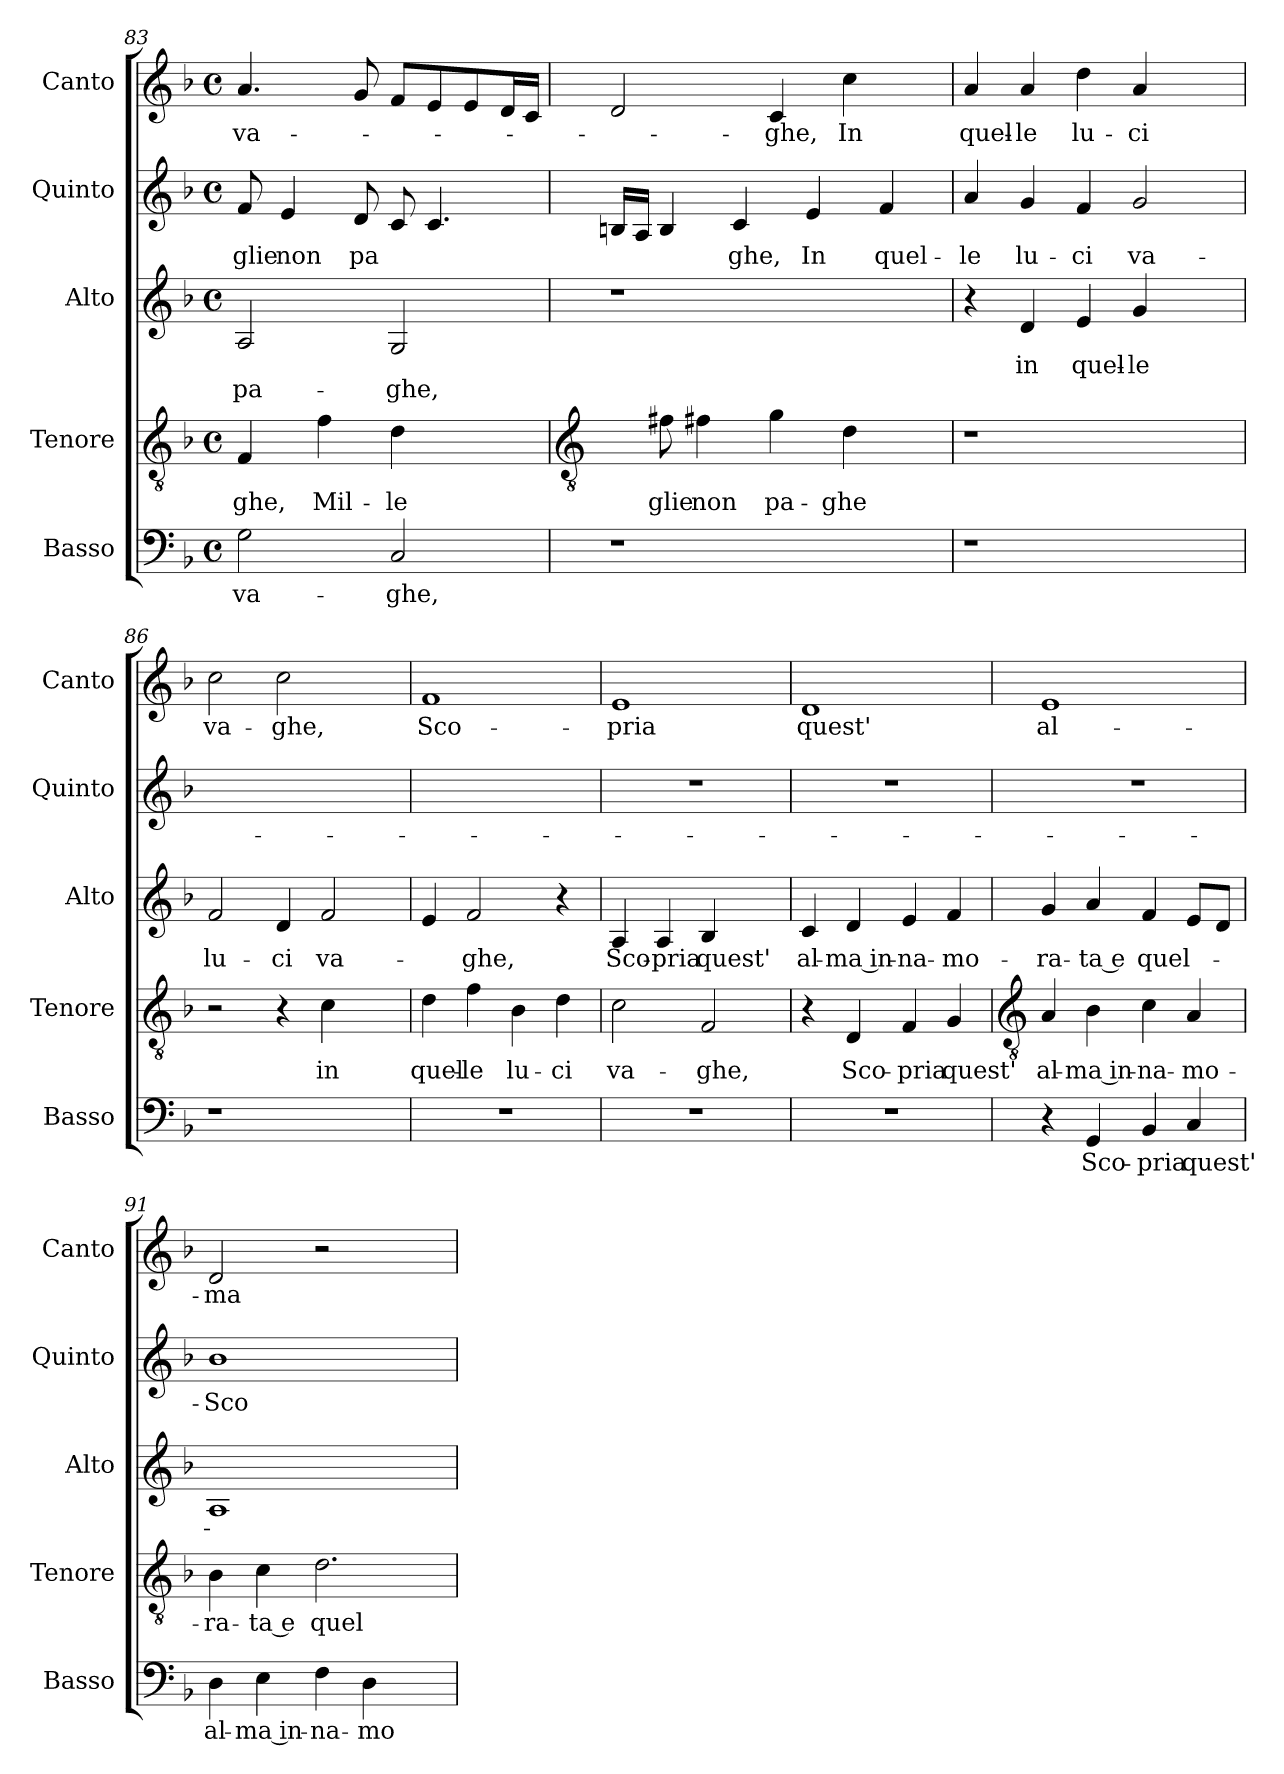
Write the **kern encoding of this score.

**kern	**text	**kern	**text	**kern	**text	**text	**kern	**text	**kern	**text
*part5	*part5	*part4	*part4	*part3	*part3	*part3	*part2	*part2	*part1	*part1
*staff5	*staff5	*staff4	*staff4	*staff3	*staff3	*staff3	*staff2	*staff2	*staff1	*staff1
*I"Basso	*	*I"Tenore	*	*I"Alto	*	*	*I"Quinto	*	*I"Canto	*
*I'Basso	*	*I'Tenore	*	*I'Alto	*	*	*I'Quinto	*	*I'Canto	*
!!LO:LB:g=z
*clefF4	*	*clefGv2	*	*clefG2	*	*	*clefG2	*	*clefG2	*
*k[b-]	*	*k[b-]	*	*k[b-]	*	*	*k[b-]	*	*k[b-]	*
*F:	*	*F:	*	*F:	*	*	*F:	*	*F:	*
*M4/4	*	*M4/4	*	*M4/4	*	*	*M4/4	*	*M4/4	*
*met(c)	*	*met(c)	*	*met(c)	*	*	*met(c)	*	*met(c)	*
=83	=83	=83	=83	=83	=83	=83	=83	=83	=83	=83
!	!LO:LY:b	!	!LO:LY:b	!	!	!LO:LY:b	!	!LO:LY:b	!	!LO:LY:b
2G	va-	4F	-ghe,	2A	.	pa-	8f	-glie	4.a	va-
!	!	!	!	!	!	!	!	!LO:LY:b	!	!
.	.	.	.	.	.	.	4e	non	.	.
!	!	!	!LO:LY:b	!	!	!	!	!	!	!
.	.	4f	Mil-	.	.	.	.	.	.	.
!	!	!	!	!	!	!	!	!LO:LY:b	!	!
.	.	.	.	.	.	.	8d	pa	8g	.
!	!LO:LY:b	!	!LO:LY:b	!	!	!LO:LY:b	!	!	!	!
2C	-ghe,	4d	-le	2G	.	-ghe,	8c	.	8fL	.
.	.	.	.	.	.	.	4.c	.	8e	.
!	!	!	!LO:LY:b	!	!	!	!	!	!	!
.	.	[4gyy	vo-	.	.	.	.	.	8e	.
.	.	.	.	.	.	.	.	.	16dL	.
.	.	.	.	.	.	.	.	.	16cJJ	.
!!LO:LB:g=z
=84	=84	=84	=84	=84	=84	=84	=84	=84	=84	=84
*	*	*clefGv2	*	*	*	*	*	*	*	*
1r	.	8gyy]	.	1r	.	.	16BLL	.	2d	.
.	.	.	.	.	.	.	16AJJ	.	.	.
!	!	!	!LO:LY:b	!	!	!	!	!	!	!
.	.	8f#X	-glie	.	.	.	4B	.	.	.
!	!	!	!LO:LY:b	!	!	!	!	!	!	!
.	.	4f#X	non	.	.	.	.	.	.	.
!	!	!	!	!	!	!	!	!LO:LY:b	!	!
.	.	.	.	.	.	.	4c	ghe,	.	.
!	!	!	!LO:LY:b	!	!	!	!	!	!	!LO:LY:b
.	.	4g	pa-	.	.	.	.	.	4c	-ghe,
!	!	!	!	!	!	!	!	!LO:LY:b	!	!
.	.	.	.	.	.	.	4e	In	.	.
!	!	!	!LO:LY:b	!	!	!	!	!	!	!LO:LY:b
.	.	4d	-ghe	.	.	.	.	.	4cc	In
!	!	!	!	!	!	!	!	!LO:LY:b	!	!
.	.	.	.	.	.	.	4f	quel-	.	.
8ryy	.	8ryy	.	8ryy	.	.	.	.	8ryy	.
=85	=85	=85	=85	=85	=85	=85	=85	=85	=85	=85
!	!	!	!	!	!	!	!	!LO:LY:b	!	!LO:LY:b
1r	.	1r	.	4r	.	.	4a	-le	4a	quel-
!	!	!	!	!	!LO:LY:b	!	!	!LO:LY:b	!	!LO:LY:b
.	.	.	.	4d	in	.	4g	lu-	4a	-le
!	!	!	!	!	!LO:LY:b	!	!	!LO:LY:b	!	!LO:LY:b
.	.	.	.	4e	quel-	.	4f	-ci	4dd	lu-
!	!	!	!	!	!LO:LY:b	!	!	!LO:LY:b	!	!LO:LY:b
.	.	.	.	4g	-le	.	2g	va-	4a	-ci
4ryy	.	4ryy	.	4ryy	.	.	.	.	4ryy	.
=86	=86	=86	=86	=86	=86	=86	=86	=86	=86	=86
!	!	!	!	!	!LO:LY:b	!	!	!LO:LY:b	!	!LO:LY:b
1r	.	2r	.	2f	lu-	.	[1ayy	-ghe	2cc	va-
!	!	!	!	!	!LO:LY:b	!	!	!	!	!LO:LY:b
.	.	4r	.	4d	-ci	.	.	.	2cc	-ghe,
!	!	!	!LO:LY:b	!	!LO:LY:b	!	!	!	!	!
.	.	4c	in	2f	va-	.	.	.	.	.
4ryy	.	4ryy	.	.	.	.	4ryy	.	4ryy	.
!!LO:LB:g=z
=87	=87	=87	=87	=87	=87	=87	=87	=87	=87	=87
!	!	!	!LO:LY:b	!	!	!	!	!	!	!LO:LY:b
1r	.	4d	quel-	4e	.	.	4ayy_	.	1f	Sco-
!	!	!	!LO:LY:b	!	!LO:LY:b	!	!	!	!	!
.	.	4f	-le	2f	-ghe,	.	4ayy]	.	.	.
!	!	!	!LO:LY:b	!	!	!	!	!	!	!
.	.	4B-	lu-	.	.	.	2ryy	.	.	.
!	!	!	!LO:LY:b	!	!	!	!	!	!	!
.	.	4d	-ci	4r	.	.	.	.	.	.
!!LO:LB:g=z
=88	=88	=88	=88	=88	=88	=88	=88	=88	=88	=88
!	!	!	!LO:LY:b	!	!LO:LY:b	!	!	!	!	!LO:LY:b
1r	.	2c	va-	4A	Sco-	.	1r	.	1e	-pria
!	!	!	!	!	!LO:LY:b	!	!	!	!	!
.	.	.	.	4A	-pria	.	.	.	.	.
!	!	!	!LO:LY:b	!	!LO:LY:b	!	!	!	!	!
.	.	2F	-ghe,	4B-	quest'	.	.	.	.	.
.	.	.	.	4ryy	.	.	.	.	.	.
!!LO:LB:g=z
=89	=89	=89	=89	=89	=89	=89	=89	=89	=89	=89
!	!	!	!	!	!LO:LY:b	!	!	!	!	!LO:LY:b
1r	.	4r	.	4c	al-	.	1r	.	1d	quest'
!	!	!	!LO:LY:b	!	!LO:LY:b	!	!	!	!	!
.	.	4D	Sco-	4d	-ma in-	.	.	.	.	.
!	!	!	!LO:LY:b	!	!LO:LY:b	!	!	!	!	!
.	.	4F	-pria	4e	-na-	.	.	.	.	.
!	!	!	!LO:LY:b	!	!LO:LY:b	!	!	!	!	!
.	.	4G	quest'	4f	-mo-	.	.	.	.	.
!!LO:LB:g=z
=90	=90	=90	=90	=90	=90	=90	=90	=90	=90	=90
*	*	*clefGv2	*	*	*	*	*	*	*	*
!	!	!	!LO:LY:b	!	!LO:LY:b	!	!	!	!	!LO:LY:b
4r	.	4A	al-	4g	-ra-	.	1r	.	1e	al-
!	!LO:LY:b	!	!LO:LY:b	!	!LO:LY:b	!	!	!	!	!
4GG	Sco-	4B-	-ma in-	4a	-ta e	.	.	.	.	.
!	!LO:LY:b	!	!LO:LY:b	!	!LO:LY:b	!	!	!	!	!
4BB-	-pria	4c	-na-	4f	quel-	.	.	.	.	.
!	!LO:LY:b	!	!LO:LY:b	!	!	!	!	!	!	!
4C	quest'	4A	-mo-	8eL	.	.	.	.	.	.
.	.	.	.	8dJ	.	.	.	.	.	.
=91	=91	=91	=91	=91	=91	=91	=91	=91	=91	=91
!	!LO:LY:b	!	!LO:LY:b	!	!	!	!	!LO:LY:b	!	!LO:LY:b
4D	al-	4B-	-ra-	1A	.	.	1b-	Sco-	2d	-ma
!	!LO:LY:b	!	!LO:LY:b	!	!	!	!	!	!	!
4E	-ma in-	4c	-ta e	.	.	.	.	.	.	.
!	!LO:LY:b	!	!LO:LY:b	!	!	!	!	!	!	!
4F	-na-	2.d	quel	.	.	.	.	.	2r	.
!	!LO:LY:b	!	!	!	!	!	!	!	!	!
4D	-mo-	.	.	.	.	.	.	.	.	.
4ryy	.	.	.	4ryy	.	.	4ryy	.	4ryy	.
=	=	=	=	=	=	=	=	=	=	=
*-	*-	*-	*-	*-	*-	*-	*-	*-	*-	*-
